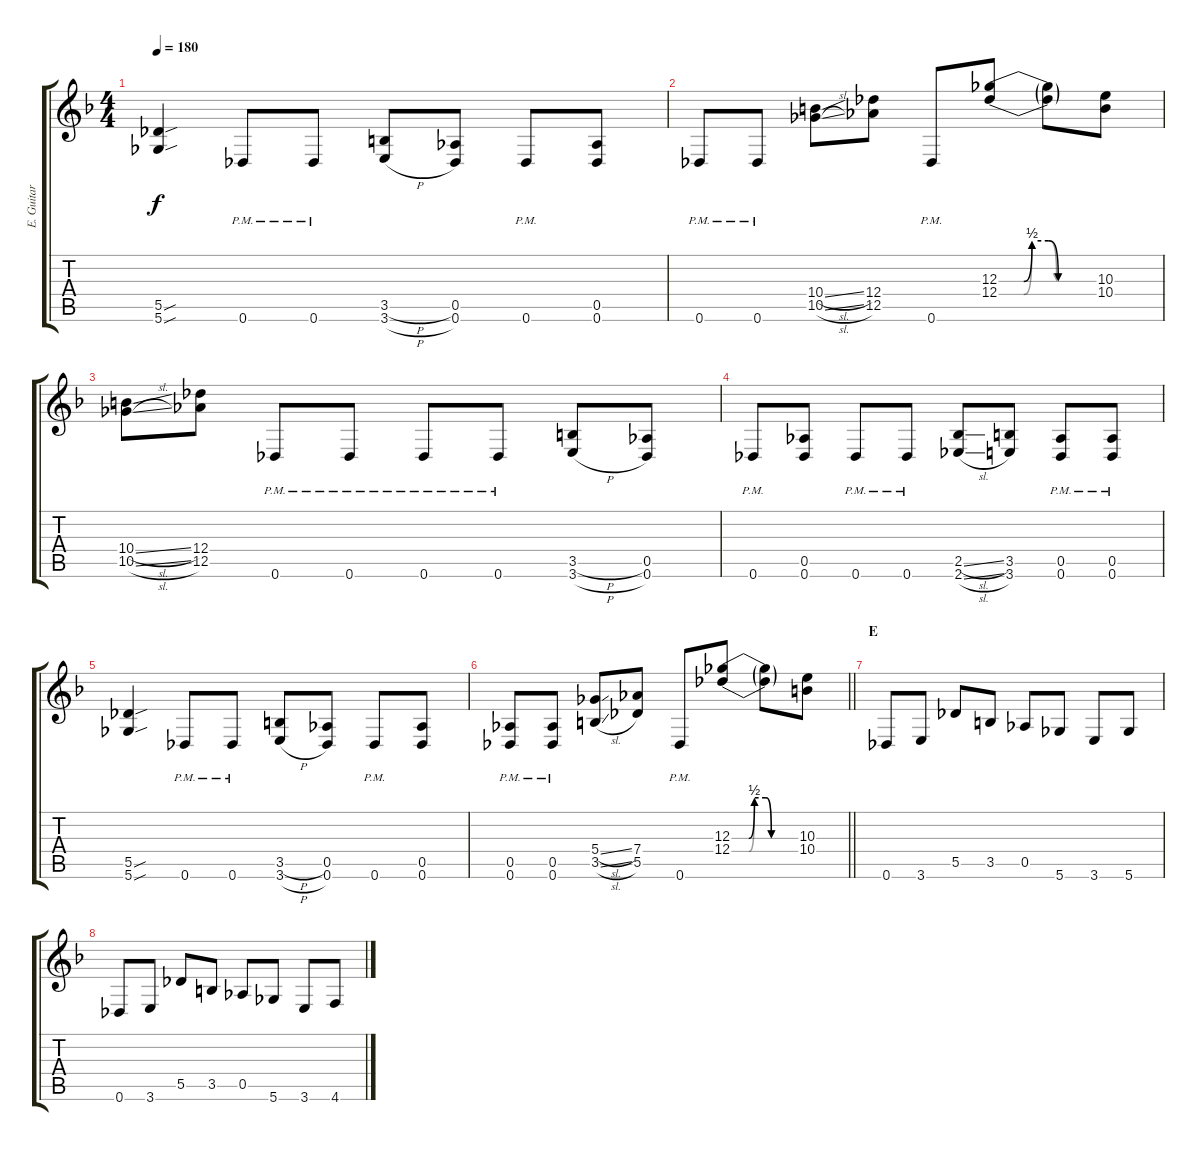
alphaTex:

\track ("E. Guitar I" "E. Guitar ") {instrument distortionguitar}
\staff {score tabs}
\tuning (Eb4 Bb3 Gb3 Db3 Ab2 Db2) {hide}
\ts (4 4)
\tempo 180
\clef g2
\ks f
(5.5{sou} 5.6{sou}).4{dy f} 0.6{pm}.8 0.6{pm}.8 (3.5{h} 3.6{h}).8 (0.5 0.6).8 0.6{pm}.8 (0.5 0.6).8 |
0.6{pm}.8 0.6{pm}.8 (10.4{sl} 10.5{sl}).8 (12.4 12.5).8 0.6{pm}.8 (12.3{be (custom 0 0 15 0 20 2 30 2 36 0 60 0)} 12.4{be (custom 0 0 15 0 20 2 30 2 35 0 60 0)}).8 (12.3{t} 12.4{t}).8 (10.3 10.4).8 |
(10.4{sl} 10.5{sl}).8 (12.4 12.5).8 0.6{pm}.8 0.6{pm}.8 0.6{pm}.8 0.6{pm}.8 (3.5{h} 3.6{h}).8 (0.5 0.6).8 |
0.6{pm}.8 (0.5 0.6).8 0.6{pm}.8 0.6{pm}.8 (2.5{sl} 2.6{sl}).8 (3.5 3.6).8 (0.5{pm} 0.6{pm}).8 (0.5{pm} 0.6{pm}).8 |
(5.5{sou} 5.6{sou}).4 0.6{pm}.8 0.6{pm}.8 (3.5{h} 3.6{h}).8 (0.5 0.6).8 0.6{pm}.8 (0.5 0.6).8 |
\barLineRight lightlight
(0.5{pm} 0.6{pm}).8 (0.5{pm} 0.6{pm}).8 (5.4{sl} 3.5{sl}).8 (7.4 5.5).8 0.6{pm}.8 (12.3{be (custom 0 0 15 0 20 2 30 2 35 0 60 0)} 12.4{be (custom 0 0 15 0 20 2 30 2 35 0 60 0)}).8 (12.3{t} 12.4{t}).8 (10.3 10.4).8 |
\section ("" "E")
0.6.8 3.6.8 5.5.8 3.5.8 0.5.8 5.6.8 3.6.8 5.6.8 |
0.6.8 3.6.8 5.5.8 3.5.8 0.5.8 5.6.8 3.6.8 4.6.8
